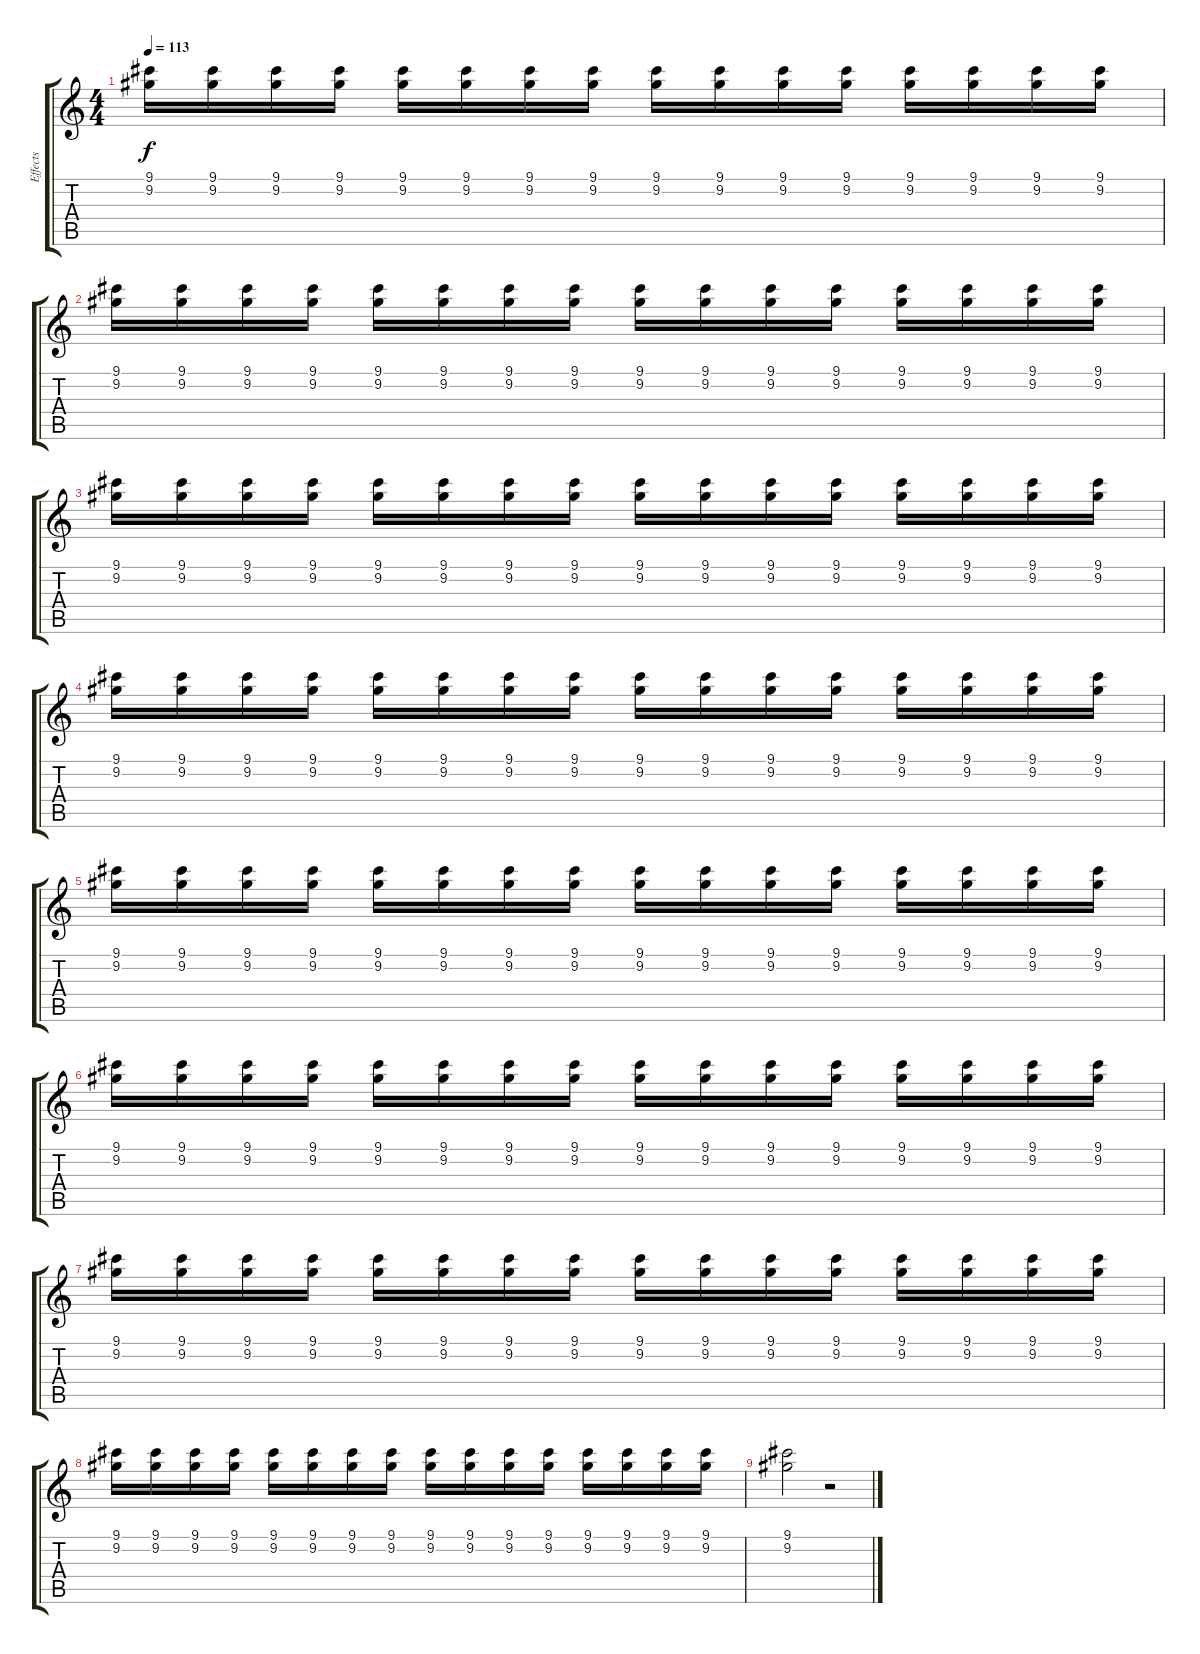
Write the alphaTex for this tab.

\track ("Effects" "Effects") {instrument distortionguitar}
\staff {score tabs}
\tuning (E4 B3 G3 D3 A2 E2) {hide}
\ts (4 4)
\tempo 113
\clef g2
\ks c
(9.1 9.2).16{dy f} (9.1 9.2).16 (9.1 9.2).16 (9.1 9.2).16 (9.1 9.2).16 (9.1 9.2).16 (9.1 9.2).16 (9.1 9.2).16 (9.1 9.2).16 (9.1 9.2).16 (9.1 9.2).16 (9.1 9.2).16 (9.1 9.2).16 (9.1 9.2).16 (9.1 9.2).16 (9.1 9.2).16 |
(9.1 9.2).16 (9.1 9.2).16 (9.1 9.2).16 (9.1 9.2).16 (9.1 9.2).16 (9.1 9.2).16 (9.1 9.2).16 (9.1 9.2).16 (9.1 9.2).16 (9.1 9.2).16 (9.1 9.2).16 (9.1 9.2).16 (9.1 9.2).16 (9.1 9.2).16 (9.1 9.2).16 (9.1 9.2).16 |
(9.1 9.2).16 (9.1 9.2).16 (9.1 9.2).16 (9.1 9.2).16 (9.1 9.2).16 (9.1 9.2).16 (9.1 9.2).16 (9.1 9.2).16 (9.1 9.2).16 (9.1 9.2).16 (9.1 9.2).16 (9.1 9.2).16 (9.1 9.2).16 (9.1 9.2).16 (9.1 9.2).16 (9.1 9.2).16 |
(9.1 9.2).16 (9.1 9.2).16 (9.1 9.2).16 (9.1 9.2).16 (9.1 9.2).16 (9.1 9.2).16 (9.1 9.2).16 (9.1 9.2).16 (9.1 9.2).16 (9.1 9.2).16 (9.1 9.2).16 (9.1 9.2).16 (9.1 9.2).16 (9.1 9.2).16 (9.1 9.2).16 (9.1 9.2).16 |
(9.1 9.2).16 (9.1 9.2).16 (9.1 9.2).16 (9.1 9.2).16 (9.1 9.2).16 (9.1 9.2).16 (9.1 9.2).16 (9.1 9.2).16 (9.1 9.2).16 (9.1 9.2).16 (9.1 9.2).16 (9.1 9.2).16 (9.1 9.2).16 (9.1 9.2).16 (9.1 9.2).16 (9.1 9.2).16 |
(9.1 9.2).16 (9.1 9.2).16 (9.1 9.2).16 (9.1 9.2).16 (9.1 9.2).16 (9.1 9.2).16 (9.1 9.2).16 (9.1 9.2).16 (9.1 9.2).16 (9.1 9.2).16 (9.1 9.2).16 (9.1 9.2).16 (9.1 9.2).16 (9.1 9.2).16 (9.1 9.2).16 (9.1 9.2).16 |
(9.1 9.2).16 (9.1 9.2).16 (9.1 9.2).16 (9.1 9.2).16 (9.1 9.2).16 (9.1 9.2).16 (9.1 9.2).16 (9.1 9.2).16 (9.1 9.2).16 (9.1 9.2).16 (9.1 9.2).16 (9.1 9.2).16 (9.1 9.2).16 (9.1 9.2).16 (9.1 9.2).16 (9.1 9.2).16 |
(9.1 9.2).16 (9.1 9.2).16 (9.1 9.2).16 (9.1 9.2).16 (9.1 9.2).16 (9.1 9.2).16 (9.1 9.2).16 (9.1 9.2).16 (9.1 9.2).16 (9.1 9.2).16 (9.1 9.2).16 (9.1 9.2).16 (9.1 9.2).16 (9.1 9.2).16 (9.1 9.2).16 (9.1 9.2).16 |
(9.1 9.2).2 r.2
